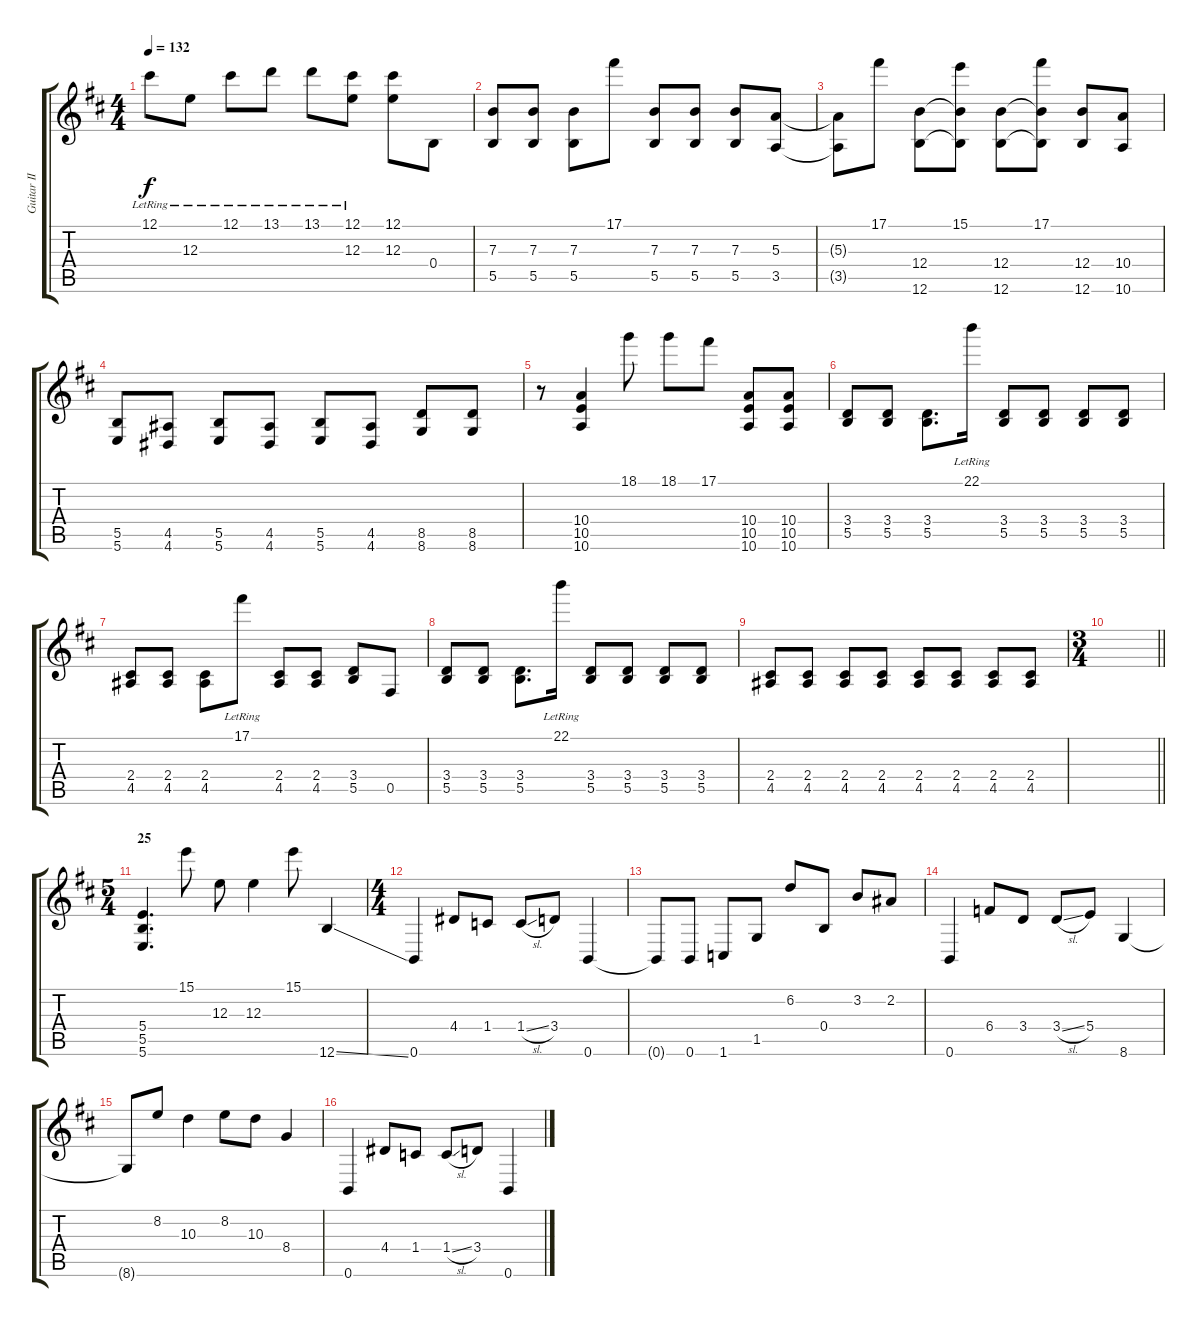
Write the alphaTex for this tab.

\track ("Guitar II" "Guitar II") {instrument distortionguitar}
\staff {score tabs}
\tuning (Db4 Ab3 E3 B2 Gb2 B1) {hide}
\ts (4 4)
\tempo 132
\clef g2
\ks bminor
12.1{lr}.8{dy f} 12.3{lr}.8 12.1{lr}.8 13.1{lr}.8 13.1{lr}.8 (12.1{lr} 12.3{lr}).8 (12.1 12.3).8 0.4.8 |
(7.3 5.5).8 (7.3 5.5).8 (7.3 5.5).8 17.1.8 (7.3 5.5).8 (7.3 5.5).8 (7.3 5.5).8 (5.3 3.5).8 |
(5.3{t} 3.5{t}).8 17.1.8 (12.4 12.6).8 (15.1 12.4{t} 12.6{t}).8 (12.4 12.6).8 (17.1 12.4{t} 12.6{t}).8 (12.4 12.6).8 (10.4 10.6).8 |
(5.5 5.6).8 (4.5 4.6).8 (5.5 5.6).8 (4.5 4.6).8 (5.5 5.6).8 (4.5 4.6).8 (8.5 8.6).8 (8.5 8.6).8 |
r.8 (10.4 10.5 10.6).4 18.1.8 18.1.8 17.1.8 (10.4 10.5 10.6).8 (10.4 10.5 10.6).8 |
(3.4 5.5).8 (3.4 5.5).8 (3.4 5.5).8{d} 22.1{lr}.16 (3.4 5.5).8 (3.4 5.5).8 (3.4 5.5).8 (3.4 5.5).8 |
(2.4 4.5).8 (2.4 4.5).8 (2.4 4.5).8 17.1{lr}.8 (2.4 4.5).8 (2.4 4.5).8 (3.4 5.5).8 0.5.8 |
(3.4 5.5).8 (3.4 5.5).8 (3.4 5.5).8{d} 22.1{lr}.16 (3.4 5.5).8 (3.4 5.5).8 (3.4 5.5).8 (3.4 5.5).8 |
(2.4 4.5).8 (2.4 4.5).8 (2.4 4.5).8 (2.4 4.5).8 (2.4 4.5).8 (2.4 4.5).8 (2.4 4.5).8 (2.4 4.5).8 |
\ts (3 4)
\barLineRight lightlight
|
\ts (5 4)
\section ("" "25")
(5.4 5.5 5.6).4{d} 15.1.8 12.3.8 12.3.4 15.1.8 12.6{ss}.4 |
\ts (4 4)
0.6.4 4.4.8 1.4.8 1.4{sl}.8 3.4.8 0.6.4 |
0.6{t}.8 0.6.8 1.6.8 1.5.8 6.2.8 0.4.8 3.2.8 2.2.8 |
0.6.4 6.4.8 3.4.8 3.4{sl}.8 5.4.8 8.6.4 |
8.6{t}.8 8.2.8 10.3.4 8.2.8 10.3.8 8.4.4 |
0.6.4 4.4.8 1.4.8 1.4{sl}.8 3.4.8 0.6.4
